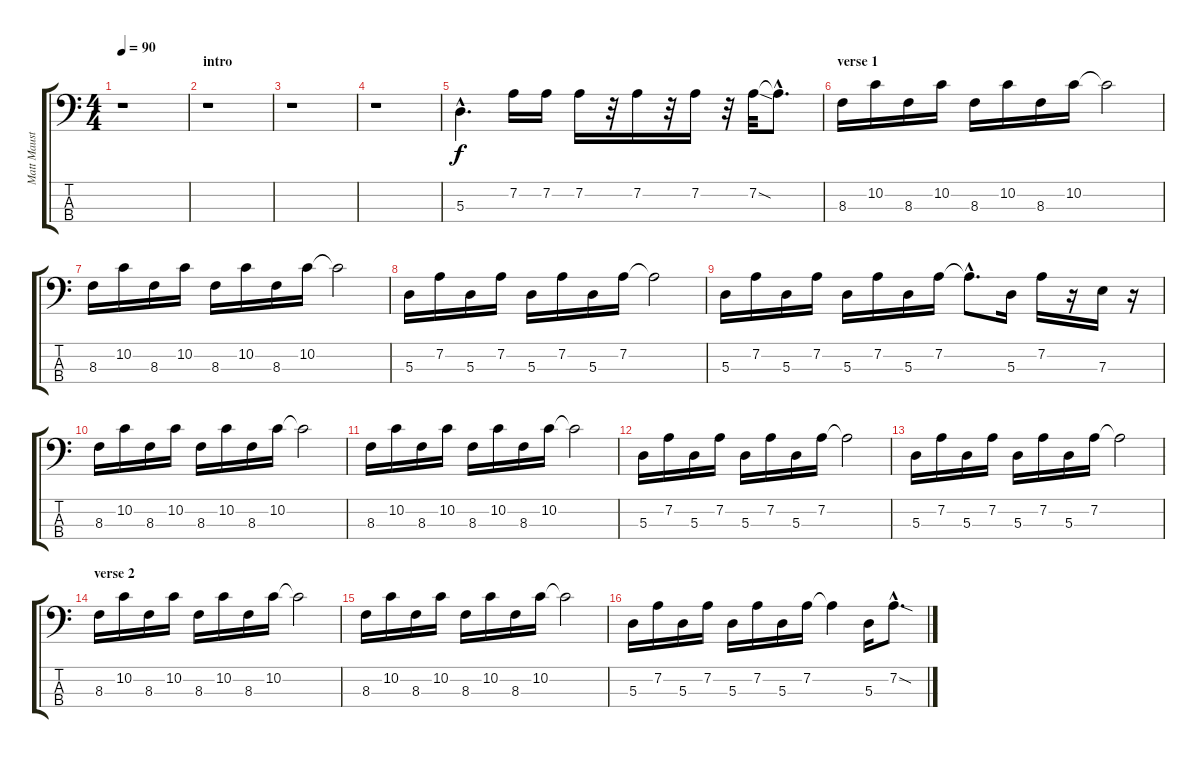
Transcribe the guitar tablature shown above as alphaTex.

\track ("Matt Maust 2(for sound only)" "Matt Maust") {instrument electricbassfinger}
\staff {score tabs}
\tuning (G2 D2 A1 E1) {hide}
\ts (4 4)
\tempo 90
\clef f4
\ks c
r.1{dy f instrument electricbassfinger} |
\section ("" "intro")
r.1 |
r.1 |
r.1 |
5.3{hac}.4{d} 7.2.16 7.2.16 7.2.16 r.32 7.2.16 r.32 7.2.16 r.32 7.2{sod}.32 7.2{hac t}.8{d} |
\section ("" "verse 1")
8.3.16 10.2.16 8.3.16 10.2.16 8.3.16 10.2.16 8.3.16 10.2.16 10.2{t}.2 |
8.3.16 10.2.16 8.3.16 10.2.16 8.3.16 10.2.16 8.3.16 10.2.16 10.2{t}.2 |
5.3.16 7.2.16 5.3.16 7.2.16 5.3.16 7.2.16 5.3.16 7.2.16 7.2{t}.2 |
5.3.16 7.2.16 5.3.16 7.2.16 5.3.16 7.2.16 5.3.16 7.2.16 7.2{hac t}.8{d} 5.3.16 7.2.16 r.16 7.3.16 r.16 |
8.3.16 10.2.16 8.3.16 10.2.16 8.3.16 10.2.16 8.3.16 10.2.16 10.2{t}.2 |
8.3.16 10.2.16 8.3.16 10.2.16 8.3.16 10.2.16 8.3.16 10.2.16 10.2{t}.2 |
5.3.16 7.2.16 5.3.16 7.2.16 5.3.16 7.2.16 5.3.16 7.2.16 7.2{t}.2 |
5.3.16 7.2.16 5.3.16 7.2.16 5.3.16 7.2.16 5.3.16 7.2.16 7.2{t}.2 |
\section ("" "verse 2")
8.3.16 10.2.16 8.3.16 10.2.16 8.3.16 10.2.16 8.3.16 10.2.16 10.2{t}.2 |
8.3.16 10.2.16 8.3.16 10.2.16 8.3.16 10.2.16 8.3.16 10.2.16 10.2{t}.2 |
5.3.16 7.2.16 5.3.16 7.2.16 5.3.16 7.2.16 5.3.16 7.2.16 7.2{t}.4 5.3.16 7.2{sod hac}.8{d}
